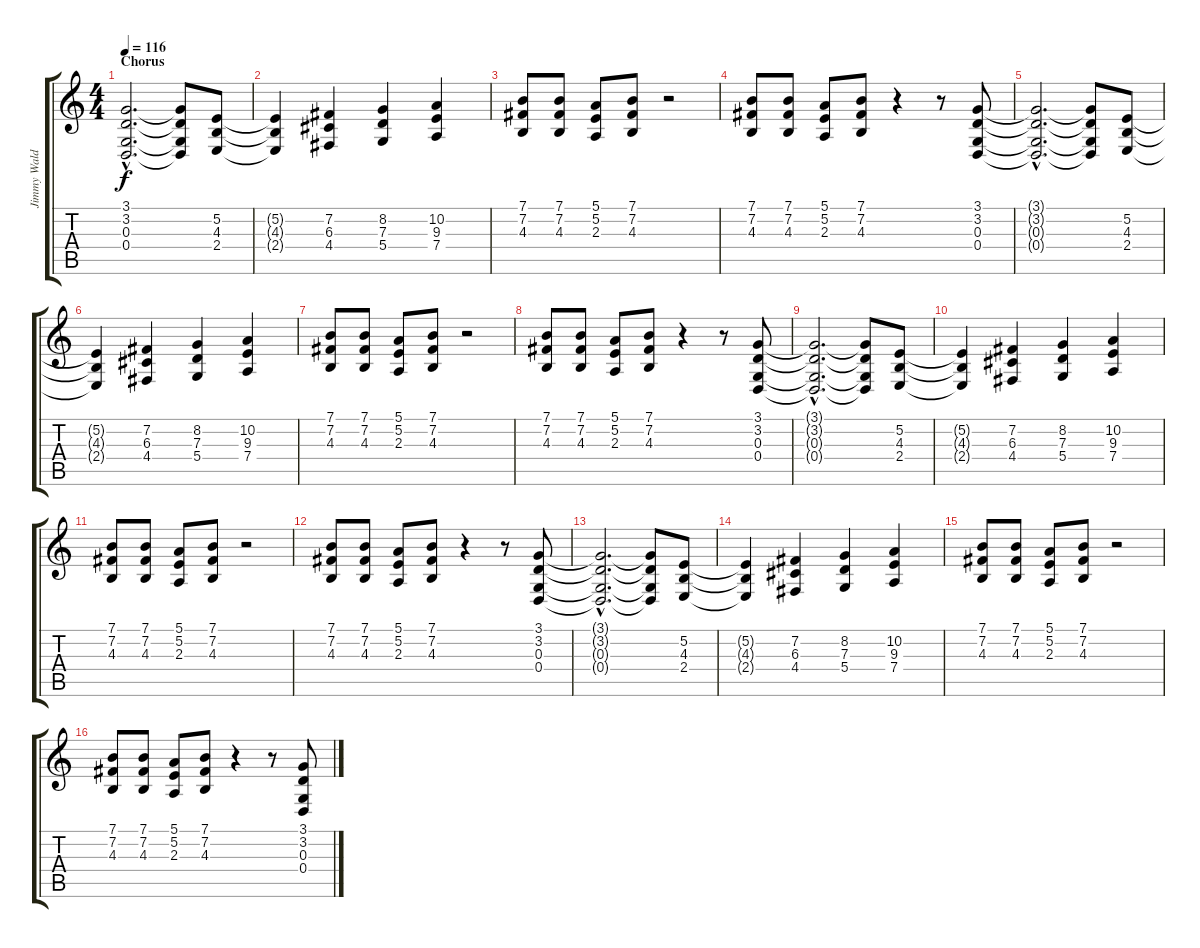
\track ("Jimmy Waldo" "Jimmy Wald") {instrument stringensemble1}
\staff {score tabs}
\tuning (E4 B3 G3 D3 A2 E2) {hide}
\ts (4 4)
\section ("" "Chorus")
\tempo 116
\clef g2
\ks c
(3.1{hac t} 3.2{hac t} 0.3{hac t} 0.4{hac t}).2{d dy f} (3.1{t} 3.2{t} 0.3{t} 0.4{t}).8 (5.2 4.3 2.4).8 |
(5.2{t} 4.3{t} 2.4{t}).4 (7.2 6.3 4.4).4 (8.2 7.3 5.4).4 (10.2 9.3 7.4).4 |
(7.1 7.2 4.3).8 (7.1 7.2 4.3).8 (5.1 5.2 2.3).8 (7.1 7.2 4.3).8 r.2 |
(7.1 7.2 4.3).8 (7.1 7.2 4.3).8 (5.1 5.2 2.3).8 (7.1 7.2 4.3).8 r.4 r.8 (3.1 3.2 0.3 0.4).8 |
(3.1{hac t} 3.2{hac t} 0.3{hac t} 0.4{hac t}).2{d} (3.1{t} 3.2{t} 0.3{t} 0.4{t}).8 (5.2 4.3 2.4).8 |
(5.2{t} 4.3{t} 2.4{t}).4 (7.2 6.3 4.4).4 (8.2 7.3 5.4).4 (10.2 9.3 7.4).4 |
(7.1 7.2 4.3).8 (7.1 7.2 4.3).8 (5.1 5.2 2.3).8 (7.1 7.2 4.3).8 r.2 |
(7.1 7.2 4.3).8 (7.1 7.2 4.3).8 (5.1 5.2 2.3).8 (7.1 7.2 4.3).8 r.4 r.8 (3.1 3.2 0.3 0.4).8 |
(3.1{hac t} 3.2{hac t} 0.3{hac t} 0.4{hac t}).2{d} (3.1{t} 3.2{t} 0.3{t} 0.4{t}).8 (5.2 4.3 2.4).8 |
(5.2{t} 4.3{t} 2.4{t}).4 (7.2 6.3 4.4).4 (8.2 7.3 5.4).4 (10.2 9.3 7.4).4 |
(7.1 7.2 4.3).8 (7.1 7.2 4.3).8 (5.1 5.2 2.3).8 (7.1 7.2 4.3).8 r.2 |
(7.1 7.2 4.3).8 (7.1 7.2 4.3).8 (5.1 5.2 2.3).8 (7.1 7.2 4.3).8 r.4 r.8 (3.1 3.2 0.3 0.4).8 |
(3.1{hac t} 3.2{hac t} 0.3{hac t} 0.4{hac t}).2{d} (3.1{t} 3.2{t} 0.3{t} 0.4{t}).8 (5.2 4.3 2.4).8 |
(5.2{t} 4.3{t} 2.4{t}).4 (7.2 6.3 4.4).4 (8.2 7.3 5.4).4 (10.2 9.3 7.4).4 |
(7.1 7.2 4.3).8 (7.1 7.2 4.3).8 (5.1 5.2 2.3).8 (7.1 7.2 4.3).8 r.2 |
(7.1 7.2 4.3).8 (7.1 7.2 4.3).8 (5.1 5.2 2.3).8 (7.1 7.2 4.3).8 r.4 r.8 (3.1 3.2 0.3 0.4).8
